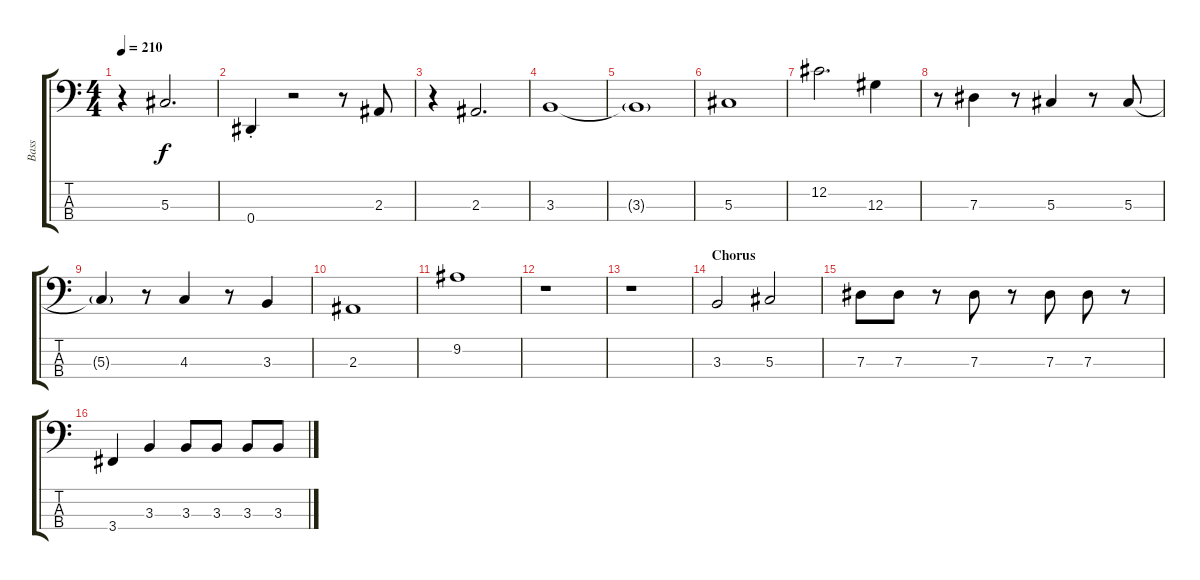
\track ("Bass" "Bass") {instrument electricbassfinger}
\staff {score tabs}
\tuning (Gb2 Db2 Ab1 Eb1) {hide}
\ts (4 4)
\tempo 210
\clef f4
\ks c
r.4{dy f} 5.3.2{d} |
0.4{st}.4 r.2 r.8 2.3.8 |
r.4 2.3.2{d} |
3.3.1 |
3.3{g t}.1 |
5.3.1 |
12.2.2{d} 12.3.4 |
r.8 7.3.4 r.8 5.3.4 r.8 5.3.8 |
5.3{g t}.4 r.8 4.3.4 r.8 3.3.4 |
2.3.1 |
9.2.1 |
r.1 |
r.1 |
\section ("" "Chorus")
3.3.2 5.3.2 |
7.3.8 7.3.8 r.8 7.3.8 r.8 7.3.8 7.3.8 r.8 |
3.4.4 3.3.4 3.3.8 3.3.8 3.3.8 3.3.8
